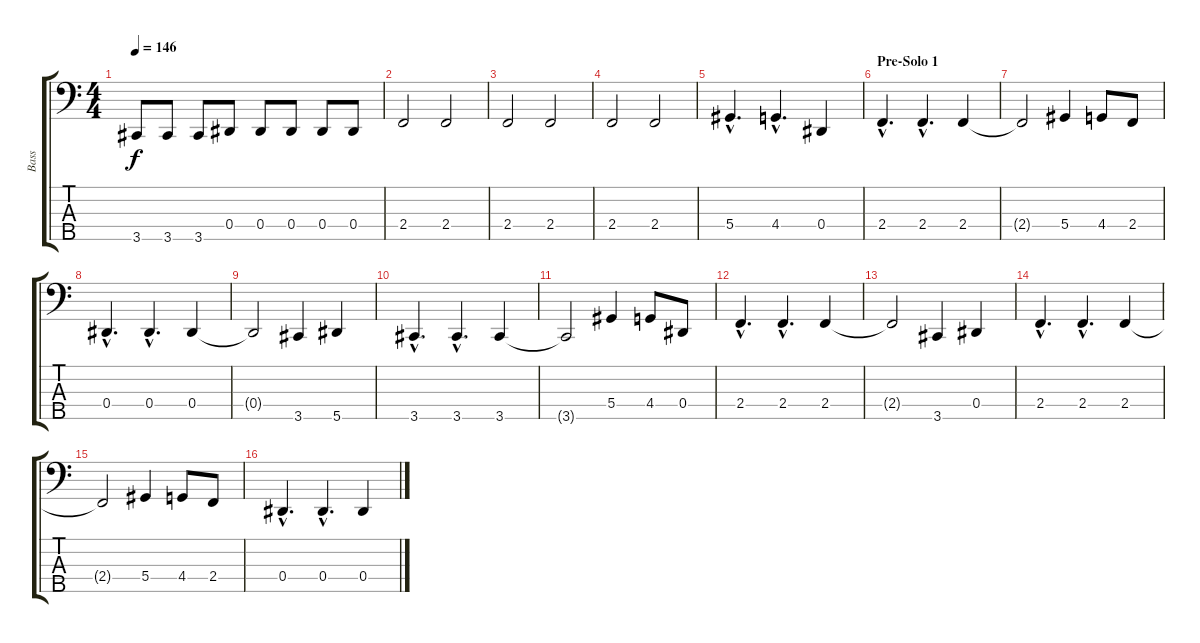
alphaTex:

\track ("Bass" "Bass") {instrument electricbasspick}
\staff {score tabs}
\tuning (Gb2 Db2 Ab1 Eb1 Bb0) {hide}
\ts (4 4)
\tempo 146
\clef f4
\ks c
3.5.8{dy f} 3.5.8 3.5.8 0.4.8 0.4.8 0.4.8 0.4.8 0.4.8 |
2.4.2 2.4.2 |
2.4.2 2.4.2 |
2.4.2 2.4.2 |
5.4{hac}.4{d} 4.4{hac}.4{d} 0.4.4 |
\section ("" "Pre-Solo 1")
2.4{hac}.4{d} 2.4{hac}.4{d} 2.4.4 |
2.4{t}.2 5.4.4 4.4.8 2.4.8 |
0.4{hac}.4{d} 0.4{hac}.4{d} 0.4.4 |
0.4{t}.2 3.5.4 5.5.4 |
3.5{hac}.4{d} 3.5{hac}.4{d} 3.5.4 |
3.5{t}.2 5.4.4 4.4.8 0.4.8 |
2.4{hac}.4{d} 2.4{hac}.4{d} 2.4.4 |
2.4{t}.2 3.5.4 0.4.4 |
2.4{hac}.4{d} 2.4{hac}.4{d} 2.4.4 |
2.4{t}.2 5.4.4 4.4.8 2.4.8 |
0.4{hac}.4{d} 0.4{hac}.4{d} 0.4.4
